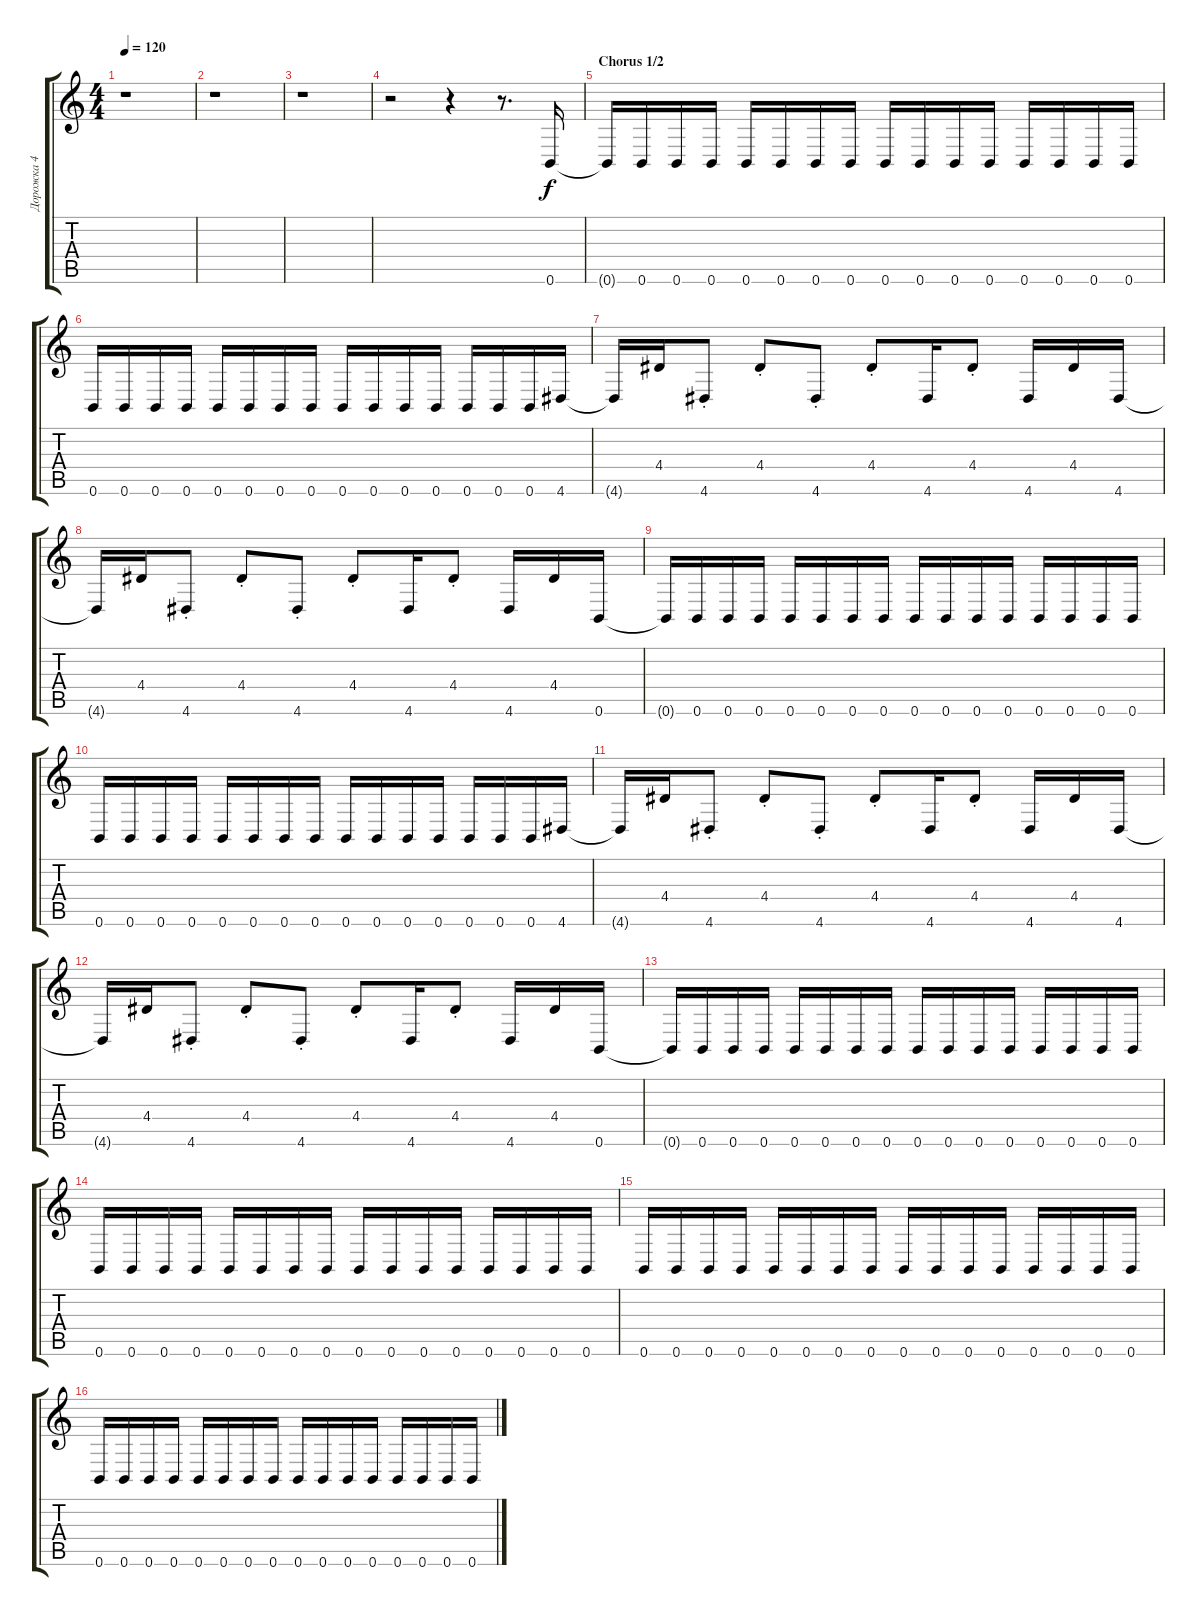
\track ("Дорожка 4" "Дорожка 4") {instrument overdrivenguitar}
\staff {score tabs}
\tuning (Db4 Ab3 E3 B2 Gb2 B1) {hide}
\ts (4 4)
\tempo 120
\clef g2
\ks c
r.1{dy f} |
r.1 |
r.1 |
r.2 r.4 r.8{d} 0.6.16 |
\section ("" "Chorus 1/2")
0.6{t}.16 0.6.16 0.6.16 0.6.16 0.6.16 0.6.16 0.6.16 0.6.16 0.6.16 0.6.16 0.6.16 0.6.16 0.6.16 0.6.16 0.6.16 0.6.16 |
0.6.16 0.6.16 0.6.16 0.6.16 0.6.16 0.6.16 0.6.16 0.6.16 0.6.16 0.6.16 0.6.16 0.6.16 0.6.16 0.6.16 0.6.16 4.6.16 |
4.6{t}.16 4.4.16 4.6{st}.8 4.4{st}.8 4.6{st}.8 4.4{st}.8 4.6.16 4.4{st}.8 4.6.16 4.4.16 4.6.16 |
4.6{t}.16 4.4.16 4.6{st}.8 4.4{st}.8 4.6{st}.8 4.4{st}.8 4.6.16 4.4{st}.8 4.6.16 4.4.16 0.6.16 |
0.6{t}.16 0.6.16 0.6.16 0.6.16 0.6.16 0.6.16 0.6.16 0.6.16 0.6.16 0.6.16 0.6.16 0.6.16 0.6.16 0.6.16 0.6.16 0.6.16 |
0.6.16 0.6.16 0.6.16 0.6.16 0.6.16 0.6.16 0.6.16 0.6.16 0.6.16 0.6.16 0.6.16 0.6.16 0.6.16 0.6.16 0.6.16 4.6.16 |
4.6{t}.16 4.4.16 4.6{st}.8 4.4{st}.8 4.6{st}.8 4.4{st}.8 4.6.16 4.4{st}.8 4.6.16 4.4.16 4.6.16 |
4.6{t}.16 4.4.16 4.6{st}.8 4.4{st}.8 4.6{st}.8 4.4{st}.8 4.6.16 4.4{st}.8 4.6.16 4.4.16 0.6.16 |
0.6{t}.16 0.6.16 0.6.16 0.6.16 0.6.16 0.6.16 0.6.16 0.6.16 0.6.16 0.6.16 0.6.16 0.6.16 0.6.16 0.6.16 0.6.16 0.6.16 |
0.6.16 0.6.16 0.6.16 0.6.16 0.6.16 0.6.16 0.6.16 0.6.16 0.6.16 0.6.16 0.6.16 0.6.16 0.6.16 0.6.16 0.6.16 0.6.16 |
0.6.16 0.6.16 0.6.16 0.6.16 0.6.16 0.6.16 0.6.16 0.6.16 0.6.16 0.6.16 0.6.16 0.6.16 0.6.16 0.6.16 0.6.16 0.6.16 |
0.6.16 0.6.16 0.6.16 0.6.16 0.6.16 0.6.16 0.6.16 0.6.16 0.6.16 0.6.16 0.6.16 0.6.16 0.6.16 0.6.16 0.6.16 0.6.16
